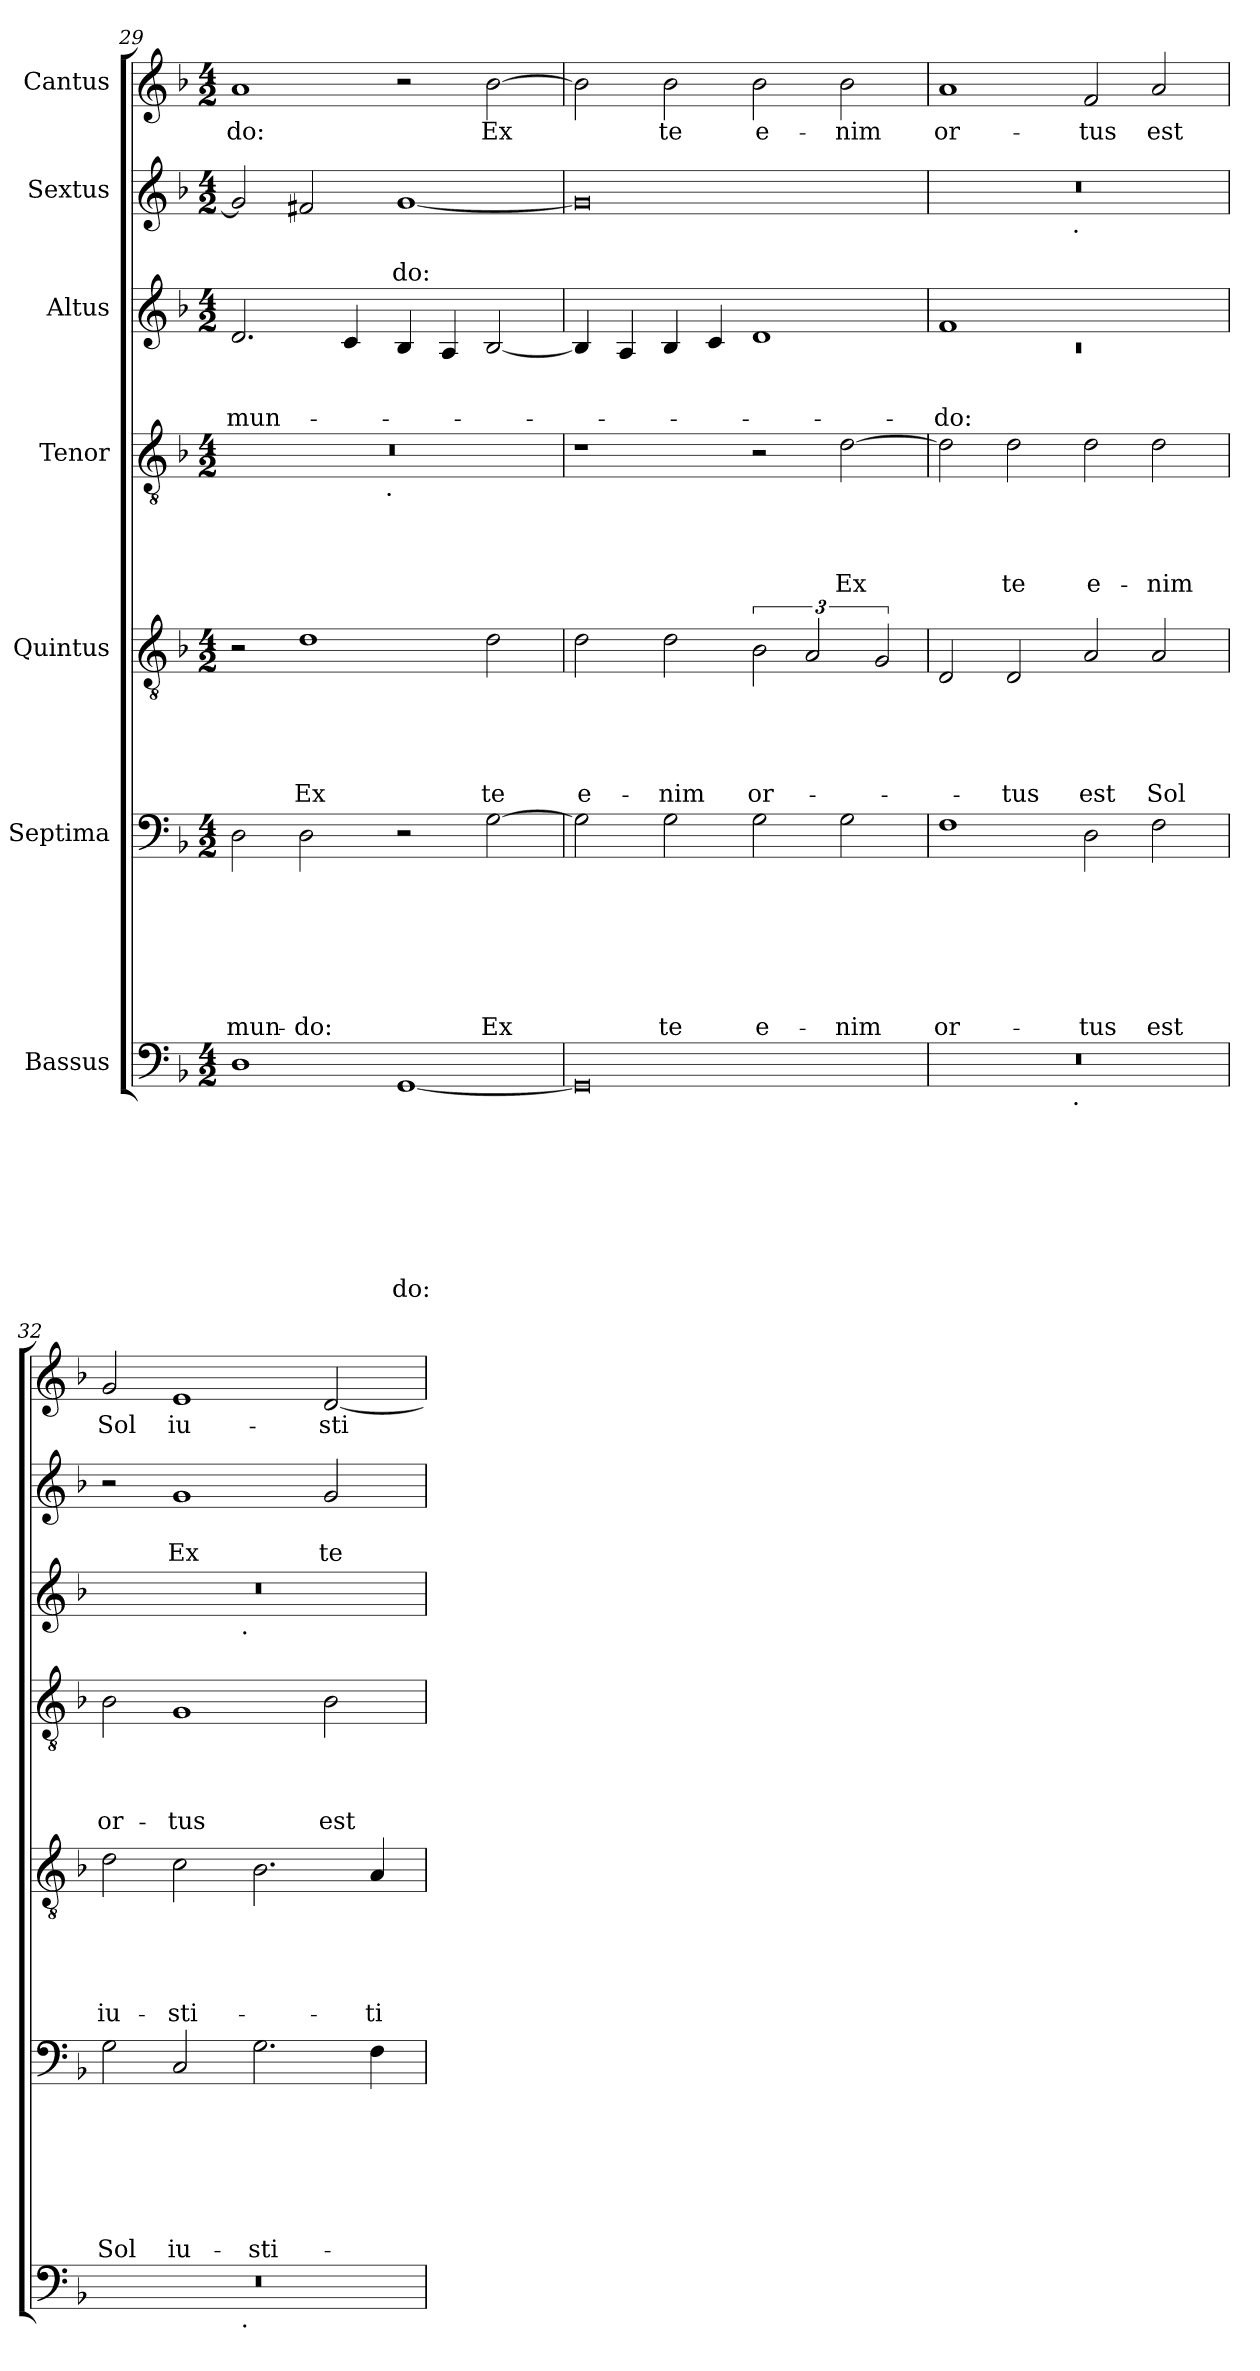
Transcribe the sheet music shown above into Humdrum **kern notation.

**kern	**text	**text	**text	**text	**text	**text	**text	**text	**kern	**text	**text	**text	**text	**text	**text	**text	**kern	**text	**text	**text	**text	**text	**kern	**text	**text	**text	**text	**kern	**text	**text	**text	**kern	**text	**text	**kern	**text
*part7	*part7	*part7	*part7	*part7	*part7	*part7	*part7	*part7	*part6	*part6	*part6	*part6	*part6	*part6	*part6	*part6	*part5	*part5	*part5	*part5	*part5	*part5	*part4	*part4	*part4	*part4	*part4	*part3	*part3	*part3	*part3	*part2	*part2	*part2	*part1	*part1
*staff7	*staff7	*staff7	*staff7	*staff7	*staff7	*staff7	*staff7	*staff7	*staff6	*staff6	*staff6	*staff6	*staff6	*staff6	*staff6	*staff6	*staff5	*staff5	*staff5	*staff5	*staff5	*staff5	*staff4	*staff4	*staff4	*staff4	*staff4	*staff3	*staff3	*staff3	*staff3	*staff2	*staff2	*staff2	*staff1	*staff1
*I"Bassus	*	*	*	*	*	*	*	*	*I"Septima	*	*	*	*	*	*	*	*I"Quintus	*	*	*	*	*	*I"Tenor	*	*	*	*	*I"Altus	*	*	*	*I"Sextus	*	*	*I"Cantus	*
*clefF4	*	*	*	*	*	*	*	*	*clefF4	*	*	*	*	*	*	*	*clefGv2	*	*	*	*	*	*clefGv2	*	*	*	*	*clefG2	*	*	*	*clefG2	*	*	*clefG2	*
*ITrd-3c-5	*	*	*	*	*	*	*	*	*ITrd-3c-5	*	*	*	*	*	*	*	*ITrd-3c-5	*	*	*	*	*	*ITrd-3c-5	*	*	*	*	*ITrd-3c-5	*	*	*	*	*	*	*ITrd-3c-5	*
*k[b-e-]	*	*	*	*	*	*	*	*	*k[b-e-]	*	*	*	*	*	*	*	*k[b-e-]	*	*	*	*	*	*k[b-e-]	*	*	*	*	*k[b-e-]	*	*	*	*k[b-]	*	*	*k[b-e-]	*
*B-:	*	*	*	*	*	*	*	*	*B-:	*	*	*	*	*	*	*	*B-:	*	*	*	*	*	*B-:	*	*	*	*	*B-:	*	*	*	*F:	*	*	*B-:	*
*M4/2	*	*	*	*	*	*	*	*	*M4/2	*	*	*	*	*	*	*	*M4/2	*	*	*	*	*	*M4/2	*	*	*	*	*M4/2	*	*	*	*M4/2	*	*	*M4/2	*
=29	=29	=29	=29	=29	=29	=29	=29	=29	=29	=29	=29	=29	=29	=29	=29	=29	=29	=29	=29	=29	=29	=29	=29	=29	=29	=29	=29	=29	=29	=29	=29	=29	=29	=29	=29	=29
!	!	!	!	!	!	!	!	!	!	!	!	!	!	!	!	!LO:LY:b	!	!	!	!	!	!	!	!	!	!	!	!	!	!	!LO:LY:b	!	!	!	!	!LO:LY:b
*	*	*	*	*	*	*	*	*	*	*	*	*	*	*	*	*	*	*	*	*	*	*	*^	*	*	*	*	*	*	*	*	*	*	*	*	*
1G	.	.	.	.	.	.	.	.	2G\	.	.	.	.	.	.	mun-	2r	.	.	.	.	.	0r	2ryy	.	.	.	.	2.g/	.	.	mun-	2g/]	.	.	1dd	-do:
!	!	!	!	!	!	!	!	!	!	!	!	!	!	!	!	!LO:LY:b	!	!	!	!	!	!LO:LY:b	!	!	!	!	!	!	!	!	!	!	!	!	!	!	!
.	.	.	.	.	.	.	.	.	2G\	.	.	.	.	.	.	-do:	1g	.	.	.	.	Ex	.	4...ryy	.	.	.	.	.	.	.	.	2f#/	.	.	.	.
.	.	.	.	.	.	.	.	.	.	.	.	.	.	.	.	.	.	.	.	.	.	.	.	.	.	.	.	.	4f/	.	.	.	.	.	.	.	.
!	!	!	!	!	!	!	!	!	!	!	!	!	!	!	!	!	!	!	!	!	!	!	!	!LO:TX:b:t=.	!	!	!	!	!	!	!	!	!	!	!	!	!
.	.	.	.	.	.	.	.	.	.	.	.	.	.	.	.	.	.	.	.	.	.	.	.	1ryy	.	.	.	.	.	.	.	.	.	.	.	.	.
!	!	!	!	!	!	!	!	!LO:LY:b	!	!	!	!	!	!	!	!	!	!	!	!	!	!	!	!	!	!	!	!	!	!	!	!	!	!	!LO:LY:b	!	!
[<1C	.	.	.	.	.	.	.	do:	2r	.	.	.	.	.	.	.	.	.	.	.	.	.	.	.	.	.	.	.	4e-/	.	.	.	[<1g	.	-do:	2r	.
.	.	.	.	.	.	.	.	.	.	.	.	.	.	.	.	.	.	.	.	.	.	.	.	.	.	.	.	.	4d/	.	.	.	.	.	.	.	.
!	!	!	!	!	!	!	!	!	!	!	!	!	!	!	!	!LO:LY:b	!	!	!	!	!	!LO:LY:b	!	!	!	!	!	!	!	!	!	!	!	!	!	!	!LO:LY:b
.	.	.	.	.	.	.	.	.	[>2c\	.	.	.	.	.	.	Ex	2g\	.	.	.	.	te	.	.	.	.	.	.	[<2e-/	.	.	.	.	.	.	[>2ee-\	Ex
.	.	.	.	.	.	.	.	.	.	.	.	.	.	.	.	.	.	.	.	.	.	.	.	32ryy	.	.	.	.	.	.	.	.	.	.	.	.	.
=30	=30	=30	=30	=30	=30	=30	=30	=30	=30	=30	=30	=30	=30	=30	=30	=30	=30	=30	=30	=30	=30	=30	=30	=30	=30	=30	=30	=30	=30	=30	=30	=30	=30	=30	=30	=30	=30
!	!	!	!	!	!	!	!	!	!	!	!	!	!	!	!	!	!	!	!	!	!	!LO:LY:b	!	!	!	!	!	!	!	!	!	!	!	!	!	!	!
*	*	*	*	*	*	*	*	*	*	*	*	*	*	*	*	*	*	*	*	*	*	*	*v	*v	*	*	*	*	*	*	*	*	*	*	*	*	*
0C]	.	.	.	.	.	.	.	.	2c\]	.	.	.	.	.	.	.	2g\	.	.	.	.	e-	1r	.	.	.	.	4e-/]	.	.	.	0g]	.	.	2ee-\]	.
.	.	.	.	.	.	.	.	.	.	.	.	.	.	.	.	.	.	.	.	.	.	.	.	.	.	.	.	4d/	.	.	.	.	.	.	.	.
!	!	!	!	!	!	!	!	!	!	!	!	!	!	!	!	!LO:LY:b	!	!	!	!	!	!LO:LY:b	!	!	!	!	!	!	!	!	!	!	!	!	!	!LO:LY:b
.	.	.	.	.	.	.	.	.	2c\	.	.	.	.	.	.	te	2g\	.	.	.	.	-nim	.	.	.	.	.	4e-/	.	.	.	.	.	.	2ee-\	te
.	.	.	.	.	.	.	.	.	.	.	.	.	.	.	.	.	.	.	.	.	.	.	.	.	.	.	.	4f/	.	.	.	.	.	.	.	.
!	!	!	!	!	!	!	!	!	!	!	!	!	!	!	!	!LO:LY:b	!	!	!	!	!	!LO:LY:b	!	!	!	!	!	!	!	!	!	!	!	!	!	!LO:LY:b
.	.	.	.	.	.	.	.	.	2c\	.	.	.	.	.	.	e-	3e-\	.	.	.	.	or-	2r	.	.	.	.	1g	.	.	.	.	.	.	2ee-\	e-
.	.	.	.	.	.	.	.	.	.	.	.	.	.	.	.	.	3d/	.	.	.	.	.	.	.	.	.	.	.	.	.	.	.	.	.	.	.
!	!	!	!	!	!	!	!	!	!	!	!	!	!	!	!	!LO:LY:b	!	!	!	!	!	!	!	!	!	!	!LO:LY:b	!	!	!	!	!	!	!	!	!LO:LY:b
.	.	.	.	.	.	.	.	.	2c\	.	.	.	.	.	.	-nim	.	.	.	.	.	.	[>2g\	.	.	.	Ex	.	.	.	.	.	.	.	2ee-\	-nim
.	.	.	.	.	.	.	.	.	.	.	.	.	.	.	.	.	3c/	.	.	.	.	.	.	.	.	.	.	.	.	.	.	.	.	.	.	.
=31	=31	=31	=31	=31	=31	=31	=31	=31	=31	=31	=31	=31	=31	=31	=31	=31	=31	=31	=31	=31	=31	=31	=31	=31	=31	=31	=31	=31	=31	=31	=31	=31	=31	=31	=31	=31
*	*	*	*	*	*	*	*	*	*	*	*	*	*	*	*	*	*	*	*	*	*	*	*	*	*	*	*	*^	*	*	*	*	*	*	*	*
!	!	!	!	!	!	!	!	!	!	!	!	!	!	!	!	!LO:LY:b	!	!	!	!	!	!	!	!	!	!	!	!	!LO:N:vis=1	!	!	!LO:LY:b	!	!	!	!	!LO:LY:b
*^	*	*	*	*	*	*	*	*	*	*	*	*	*	*	*	*	*	*	*	*	*	*	*	*	*	*	*	*	*	*	*	*	*^	*	*	*	*
0r	2ryy	.	.	.	.	.	.	.	.	1B-	.	.	.	.	.	.	or-	2G/	.	.	.	.	.	2g\]	.	.	.	.	1b-	0rc	.	.	-do:	0r	2ryy	.	.	1dd	or-
!	!	!	!	!	!	!	!	!	!	!	!	!	!	!	!	!	!	!	!	!	!	!	!LO:LY:b	!	!	!	!	!LO:LY:b	!	!	!	!	!	!	!	!	!	!	!
.	4...ryy	.	.	.	.	.	.	.	.	.	.	.	.	.	.	.	.	2G/	.	.	.	.	-tus	2g\	.	.	.	te	.	.	.	.	.	.	4...ryy	.	.	.	.
!	!	!	!	!	!	!	!	!	!	!	!	!	!	!	!	!	!	!	!	!	!	!	!	!	!	!	!	!	!	!	!	!	!	!	!LO:TX:b:t=.	!	!	!	!
!	!LO:TX:b:t=.	!	!	!	!	!	!	!	!	!	!	!	!	!	!	!	!	!	!	!	!	!	!	!	!	!	!	!	!	!	!	!	!	!	!	!	!	!	!
.	1ryy	.	.	.	.	.	.	.	.	.	.	.	.	.	.	.	.	.	.	.	.	.	.	.	.	.	.	.	.	.	.	.	.	.	1ryy	.	.	.	.
!	!	!	!	!	!	!	!	!	!	!	!	!	!	!	!	!	!LO:LY:b	!	!	!	!	!	!LO:LY:b	!	!	!	!	!LO:LY:b	!	!	!	!	!	!	!	!	!	!	!LO:LY:b
.	.	.	.	.	.	.	.	.	.	2G\	.	.	.	.	.	.	-tus	2d/	.	.	.	.	est	2g\	.	.	.	e-	1ryy	.	.	.	.	.	.	.	.	2b-/	-tus
!	!	!	!	!	!	!	!	!	!	!	!	!	!	!	!	!	!LO:LY:b	!	!	!	!	!	!LO:LY:b	!	!	!	!	!LO:LY:b	!	!	!	!	!	!	!	!	!	!	!LO:LY:b
.	.	.	.	.	.	.	.	.	.	2B-\	.	.	.	.	.	.	est	2d/	.	.	.	.	Sol	2g\	.	.	.	-nim	.	.	.	.	.	.	.	.	.	2dd/	est
.	32ryy	.	.	.	.	.	.	.	.	.	.	.	.	.	.	.	.	.	.	.	.	.	.	.	.	.	.	.	.	.	.	.	.	.	32ryy	.	.	.	.
=32	=32	=32	=32	=32	=32	=32	=32	=32	=32	=32	=32	=32	=32	=32	=32	=32	=32	=32	=32	=32	=32	=32	=32	=32	=32	=32	=32	=32	=32	=32	=32	=32	=32	=32	=32	=32	=32	=32	=32
!	!	!	!	!	!	!	!	!	!	!	!	!	!	!	!	!	!LO:LY:b	!	!	!	!	!	!LO:LY:b	!	!	!	!	!LO:LY:b	!	!	!	!	!	!	!	!	!	!	!LO:LY:b
*	*	*	*	*	*	*	*	*	*	*	*	*	*	*	*	*	*	*	*	*	*	*	*	*	*	*	*	*	*	*	*	*	*	*v	*v	*	*	*	*
0r	2ryy	.	.	.	.	.	.	.	.	2c\	.	.	.	.	.	.	Sol	2g\	.	.	.	.	iu-	2e-\	.	.	.	or-	0r	2ryy	.	.	.	2r	.	.	2cc/	Sol
!	!	!	!	!	!	!	!	!	!	!	!	!	!	!	!	!	!LO:LY:b	!	!	!	!	!	!LO:LY:b	!	!	!	!	!LO:LY:b	!	!	!	!	!	!	!	!LO:LY:b	!	!LO:LY:b
.	4...ryy	.	.	.	.	.	.	.	.	2F/	.	.	.	.	.	.	iu-	2f\	.	.	.	.	-sti-	1c	.	.	.	-tus	.	4...ryy	.	.	.	1g	.	Ex	1a	iu-
!	!	!	!	!	!	!	!	!	!	!	!	!	!	!	!	!	!	!	!	!	!	!	!	!	!	!	!	!	!	!LO:TX:b:t=.	!	!	!	!	!	!	!	!
!	!LO:TX:b:t=.	!	!	!	!	!	!	!	!	!	!	!	!	!	!	!	!	!	!	!	!	!	!	!	!	!	!	!	!	!	!	!	!	!	!	!	!	!
.	1ryy	.	.	.	.	.	.	.	.	.	.	.	.	.	.	.	.	.	.	.	.	.	.	.	.	.	.	.	.	1ryy	.	.	.	.	.	.	.	.
!	!	!	!	!	!	!	!	!	!	!	!	!	!	!	!	!	!LO:LY:b	!	!	!	!	!	!	!	!	!	!	!	!	!	!	!	!	!	!	!	!	!
.	.	.	.	.	.	.	.	.	.	2.c\	.	.	.	.	.	.	-sti-	2.e-\	.	.	.	.	.	.	.	.	.	.	.	.	.	.	.	.	.	.	.	.
!	!	!	!	!	!	!	!	!	!	!	!	!	!	!	!	!	!	!	!	!	!	!	!	!	!	!	!	!LO:LY:b	!	!	!	!	!	!	!	!LO:LY:b	!	!LO:LY:b
.	.	.	.	.	.	.	.	.	.	.	.	.	.	.	.	.	.	.	.	.	.	.	.	2e-\	.	.	.	est	.	.	.	.	.	2g/	.	te	[<2g/	-sti-
!	!	!	!	!	!	!	!	!	!	!	!	!	!	!	!	!	!	!	!	!	!	!	!LO:LY:b	!	!	!	!	!	!	!	!	!	!	!	!	!	!	!
.	.	.	.	.	.	.	.	.	.	4B-\	.	.	.	.	.	.	.	4d/	.	.	.	.	-ti-	.	.	.	.	.	.	.	.	.	.	.	.	.	.	.
.	32ryy	.	.	.	.	.	.	.	.	.	.	.	.	.	.	.	.	.	.	.	.	.	.	.	.	.	.	.	.	32ryy	.	.	.	.	.	.	.	.
*v	*v	*	*	*	*	*	*	*	*	*	*	*	*	*	*	*	*	*	*	*	*	*	*	*	*	*	*	*	*v	*v	*	*	*	*	*	*	*	*
=	=	=	=	=	=	=	=	=	=	=	=	=	=	=	=	=	=	=	=	=	=	=	=	=	=	=	=	=	=	=	=	=	=	=	=	=
*-	*-	*-	*-	*-	*-	*-	*-	*-	*-	*-	*-	*-	*-	*-	*-	*-	*-	*-	*-	*-	*-	*-	*-	*-	*-	*-	*-	*-	*-	*-	*-	*-	*-	*-	*-	*-
